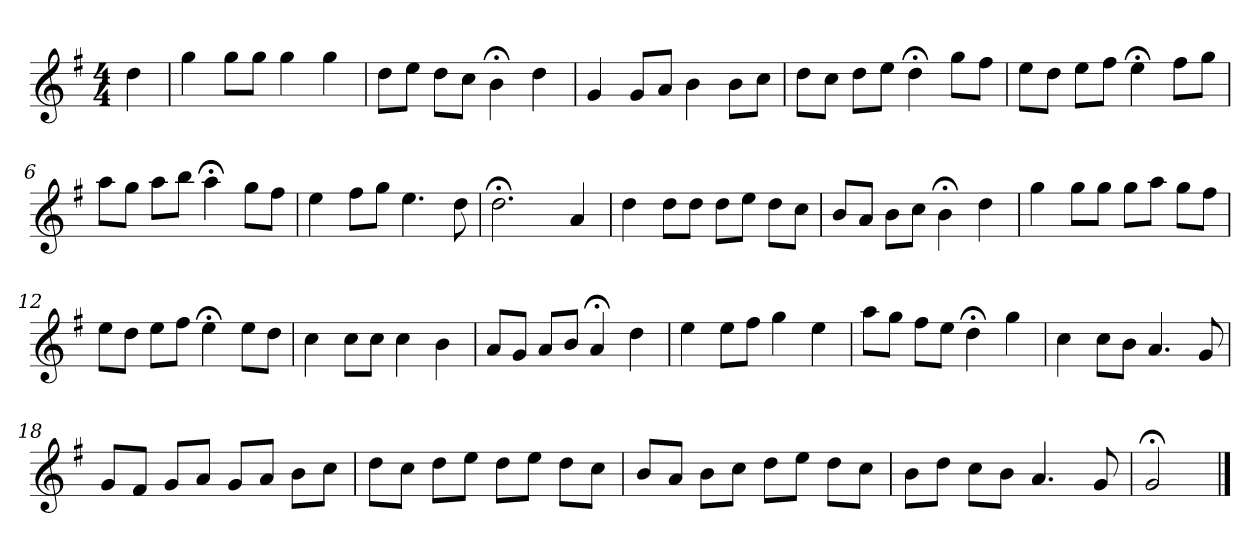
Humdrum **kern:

**kern
*part1
*staff1
*k[f#]
*G:
*M4/4
*MM120
=
4dd
=1
4gg
8ggL
8ggJ
4gg
4gg
=2
8ddL
8eeJ
8ddL
8ccJ
4b;<
4dd
=3
4g
8gL
8aJ
4b
8bL
8ccJ
=4
8ddL
8ccJ
8ddL
8eeJ
4dd;<
8ggL
8ff#J
=5
8eeL
8ddJ
8eeL
8ff#J
4ee;<
8ff#L
8ggJ
=6
8aaL
8ggJ
8aaL
8bbJ
4aa;<
8ggL
8ff#J
=7
4ee
8ff#L
8ggJ
4.ee
8dd
=8
2.dd;<
4a
=9
4dd
8ddL
8ddJ
8ddL
8eeJ
8ddL
8ccJ
=10
8bL
8aJ
8bL
8ccJ
4b;<
4dd
=11
4gg
8ggL
8ggJ
8ggL
8aaJ
8ggL
8ff#J
=12
8eeL
8ddJ
8eeL
8ff#J
4ee;<
8eeL
8ddJ
=13
4cc
8ccL
8ccJ
4cc
4b
=14
8aL
8gJ
8aL
8bJ
4a;<
4dd
=15
4ee
8eeL
8ff#J
4gg
4ee
=16
8aaL
8ggJ
8ff#L
8eeJ
4dd;<
4gg
=17
4cc
8ccL
8bJ
4.a
8g
=18
8gL
8f#J
8gL
8aJ
8gL
8aJ
8bL
8ccJ
=19
8ddL
8ccJ
8ddL
8eeJ
8ddL
8eeJ
8ddL
8ccJ
=20
8bL
8aJ
8bL
8ccJ
8ddL
8eeJ
8ddL
8ccJ
=21
8bL
8ddJ
8ccL
8bJ
4.a
8g
=22
2g;<
==
*-
